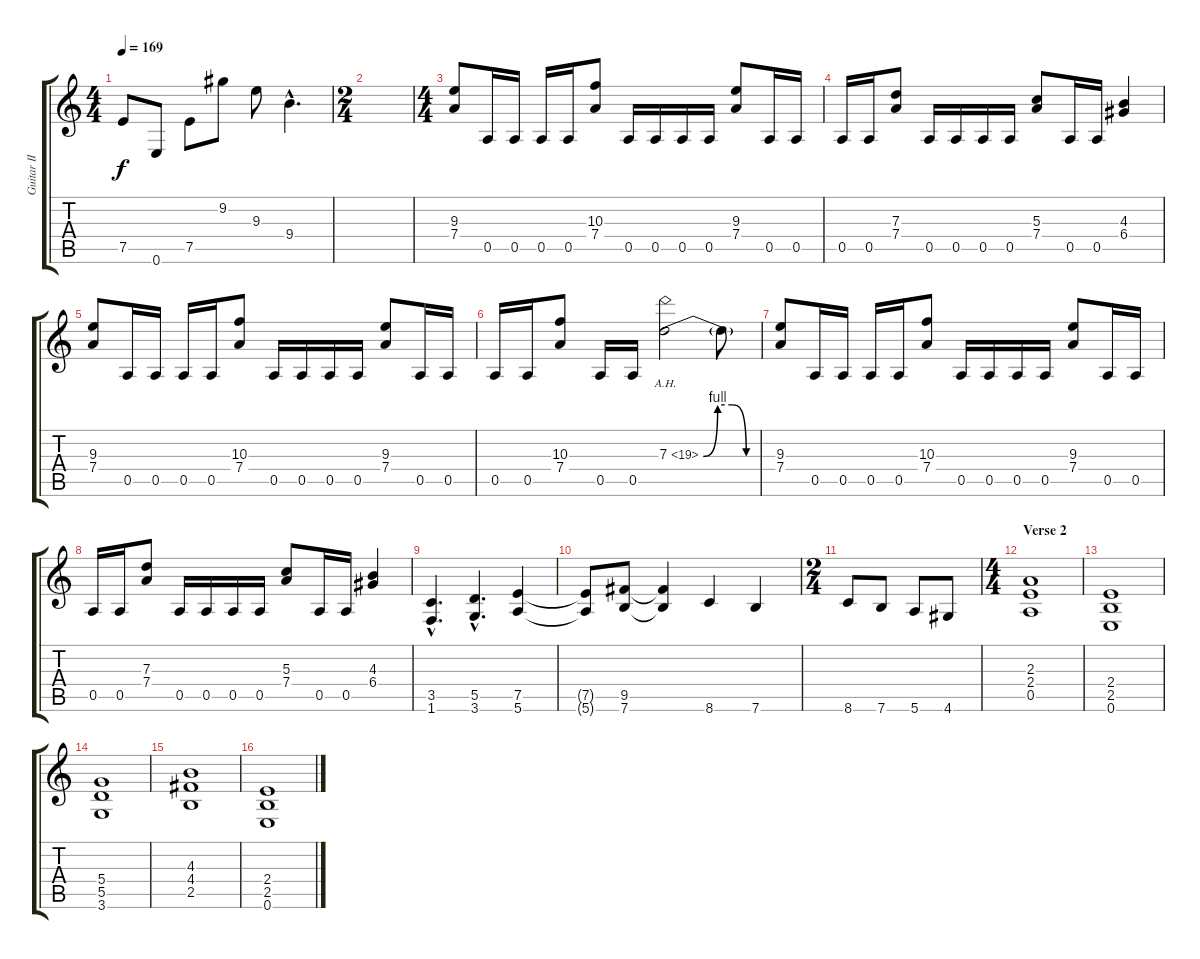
\track ("Guitar II" "Guitar II") {instrument distortionguitar}
\staff {score tabs}
\tuning (E4 B3 G3 D3 A2 E2) {hide}
\ts (4 4)
\tempo 169
\clef g2
\ks c
7.5.8{dy f} 0.6.8 7.5.8 9.2.8 9.3.8 9.4{hac}.4{d} |
\ts (2 4)
|
\ts (4 4)
(9.3 7.4).8 0.5.16 0.5.16 0.5.16 0.5.16 (10.3 7.4).8 0.5.16 0.5.16 0.5.16 0.5.16 (9.3 7.4).8 0.5.16 0.5.16 |
0.5.16 0.5.16 (7.3 7.4).8 0.5.16 0.5.16 0.5.16 0.5.16 (5.3 7.4).8 0.5.16 0.5.16 (4.3 6.4).4 |
(9.3 7.4).8 0.5.16 0.5.16 0.5.16 0.5.16 (10.3 7.4).8 0.5.16 0.5.16 0.5.16 0.5.16 (9.3 7.4).8 0.5.16 0.5.16 |
0.5.16 0.5.16 (10.3 7.4).8 0.5.16 0.5.16 7.3{be (custom 0 0 15 4 30 4 45 0 60 0) ah 12}.2 7.3{t}.8 |
(9.3 7.4).8 0.5.16 0.5.16 0.5.16 0.5.16 (10.3 7.4).8 0.5.16 0.5.16 0.5.16 0.5.16 (9.3 7.4).8 0.5.16 0.5.16 |
0.5.16 0.5.16 (7.3 7.4).8 0.5.16 0.5.16 0.5.16 0.5.16 (5.3 7.4).8 0.5.16 0.5.16 (4.3 6.4).4 |
(3.5{hac} 1.6{hac}).4{d} (5.5{hac} 3.6{hac}).4{d} (7.5 5.6).4 |
(7.5{t} 5.6{t}).8 (9.5 7.6).8 (9.5{t} 7.6{t}).4 8.6.4 7.6.4 |
\ts (2 4)
8.6.8 7.6.8 5.6.8 4.6.8 |
\ts (4 4)
\section ("" "Verse 2")
(2.3 2.4 0.5).1 |
(2.4 2.5 0.6).1 |
(5.4 5.5 3.6).1 |
(4.3 4.4 2.5).1 |
(2.4 2.5 0.6).1
